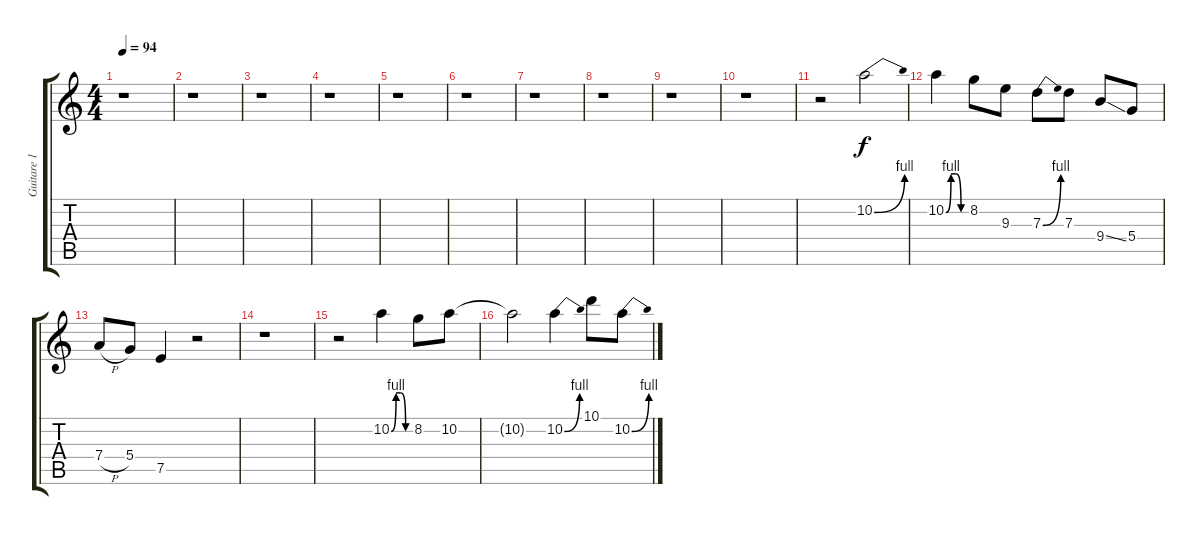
\track ("Guitare 1" "Guitare 1") {instrument overdrivenguitar}
\staff {score tabs}
\tuning (E4 B3 G3 D3 A2 E2) {hide}
\ts (4 4)
\tempo 94
\clef g2
\ks c
r.1{dy f} |
r.1 |
r.1 |
r.1 |
r.1 |
r.1 |
r.1 |
r.1 |
r.1 |
r.1 |
r.2 10.2{be (bend 0 0 60 4)}.2 |
10.2{be (custom 0 0 15 4 30 4 45 0 60 0)}.4 8.2.8 9.3.8 7.3{be (bend 0 0 60 4)}.8 7.3.8 9.4{ss}.8 5.4.8 |
7.4{h}.8 5.4.8 7.5.4 r.2 |
r.1 |
r.2 10.2{be (custom 0 0 15 4 30 4 45 0 60 0)}.4 8.2.8 10.2.8 |
10.2{t}.2 10.2{be (bend 0 0 60 4)}.4 10.1.8 10.2{be (bend 0 0 60 4)}.8
